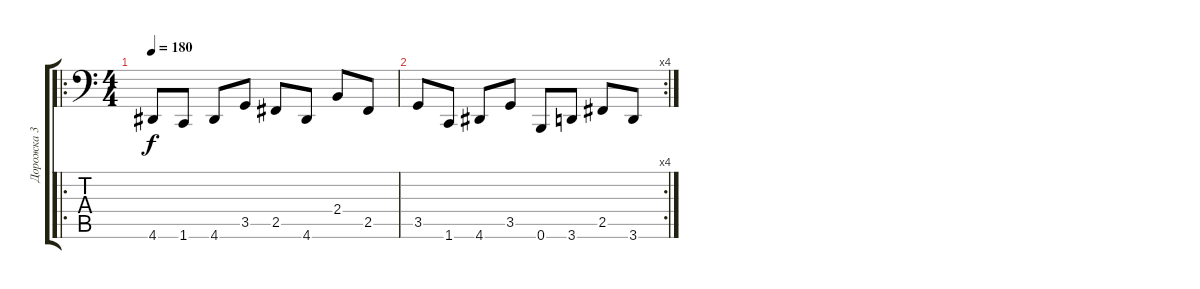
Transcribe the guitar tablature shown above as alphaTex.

\track ("Дорожка 3" "Дорожка 3") {instrument slapbass2}
\staff {score tabs}
\tuning (B2 Gb2 D2 A1 E1 B0) {hide}
\ro
\ts (4 4)
\tempo 180
\clef f4
\ks c
4.6.8{dy f} 1.6.8 4.6.8 3.5.8 2.5.8 4.6.8 2.4.8 2.5.8 |
\rc 4
3.5.8 1.6.8 4.6.8 3.5.8 0.6.8 3.6.8 2.5.8 3.6.8
